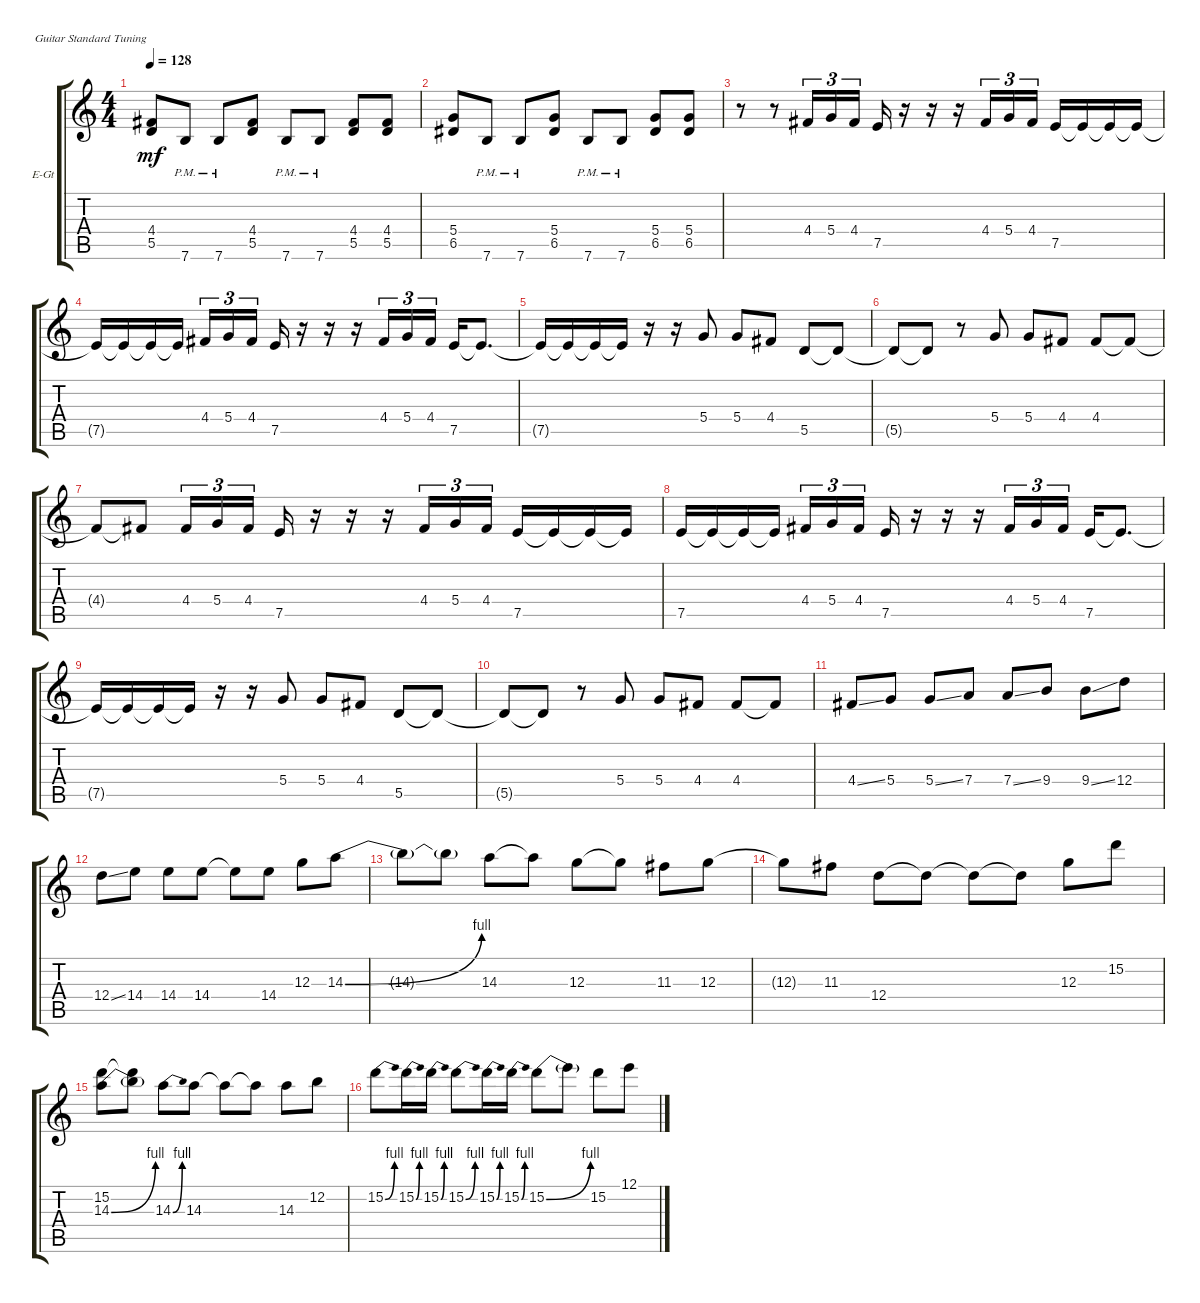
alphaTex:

\defaultSystemsLayout 4
\bracketExtendMode groupsimilarinstruments
\firstSystemTrackNameOrientation horizontal
\otherSystemsTrackNameOrientation horizontal
\track ("Electric Guitar" "E-Gt") {instrument distortionguitar}
\staff {score tabs}
\tuning (E4 B3 G3 D3 A2 E2)
\ts (4 4)
\tempo 128
\clef g2
\ks c
(5.5 4.4).8{dy mf} 7.6{pm}.8 7.6{pm}.8 (5.5 4.4).8 7.6{pm}.8 7.6{pm}.8 (5.5 4.4).8 (5.5 4.4).8 |
(6.5 5.4).8 7.6{pm}.8 7.6{pm}.8 (6.5 5.4).8 7.6{pm}.8 7.6{pm}.8 (6.5 5.4).8 (6.5 5.4).8 |
r.8 r.8 4.4.16{tu (3 2)} 5.4.16{tu (3 2)} 4.4.16{tu (3 2)} 7.5.16 r.16 r.16 r.16 4.4.16{tu (3 2)} 5.4.16{tu (3 2)} 4.4.16{tu (3 2)} 7.5.16 7.5{t}.16 7.5{t}.16 7.5{t}.16 |
7.5{t}.16 7.5{t}.16 7.5{t}.16 7.5{t}.16 4.4.16{tu (3 2)} 5.4.16{tu (3 2)} 4.4.16{tu (3 2)} 7.5.16 r.16 r.16 r.16 4.4.16{tu (3 2)} 5.4.16{tu (3 2)} 4.4.16{tu (3 2)} 7.5.16 7.5{t}.8{d} |
7.5{t}.16 7.5{t}.16 7.5{t}.16 7.5{t}.16 r.16 r.16 5.4.8 5.4.8 4.4.8 5.5.8 5.5{t}.8 |
5.5{t}.8 5.5{t}.8 r.8 5.4.8 5.4.8 4.4.8 4.4.8 4.4{t}.8 |
4.4{t}.8 4.4{t}.8 4.4.16{tu (3 2)} 5.4.16{tu (3 2)} 4.4.16{tu (3 2)} 7.5.16 r.16 r.16 r.16 4.4.16{tu (3 2)} 5.4.16{tu (3 2)} 4.4.16{tu (3 2)} 7.5.16 7.5{t}.16 7.5{t}.16 7.5{t}.16 |
7.5.16 7.5{t}.16 7.5{t}.16 7.5{t}.16 4.4.16{tu (3 2)} 5.4.16{tu (3 2)} 4.4.16{tu (3 2)} 7.5.16 r.16 r.16 r.16 4.4.16{tu (3 2)} 5.4.16{tu (3 2)} 4.4.16{tu (3 2)} 7.5.16 7.5{t}.8{d} |
7.5{t}.16 7.5{t}.16 7.5{t}.16 7.5{t}.16 r.16 r.16 5.4.8 5.4.8 4.4.8 5.5.8 5.5{t}.8 |
5.5{t}.8 5.5{t}.8 r.8 5.4.8 5.4.8 4.4.8 4.4.8 4.4{t}.8 |
4.4{ss}.8 5.4.8 5.4{ss}.8 7.4.8 7.4{ss}.8 9.4.8 9.4{ss}.8 12.4.8 |
12.4{ss}.8 14.4.8 14.4.8 14.4.8 14.4{t}.8 14.4.8 12.3.8 14.3{be (bend 0 0 15 4)}.8 |
14.3{t}.8 14.3{t}.8 14.3.8 14.3{t}.8 12.3.8 12.3{t}.8 11.3.8 12.3.8 |
12.3{t}.8 11.3.8 12.4.8 12.4{t}.8 12.4{t}.8 12.4{t}.8 12.3.8 15.2.8 |
(14.3{be (bend 0 0 15 4)} 15.2).8 (14.3{t} 15.2{t}).8 14.3{be (bend 0 0 15 4)}.8 14.3.8 14.3{t}.8 14.3{t}.8 14.3.8 12.2.8 |
15.2{be (bend 0 0 15 4)}.8 15.2{be (bend 0 0 15 4)}.16 15.2{be (bend 0 0 15 4)}.16 15.2{be (bend 0 0 15 4)}.8 15.2{be (bend 0 0 15 4)}.16 15.2{be (bend 0 0 15 4)}.16 15.2{be (bend 0 0 15 4)}.8 15.2{t}.8 15.2.8 12.1.8
